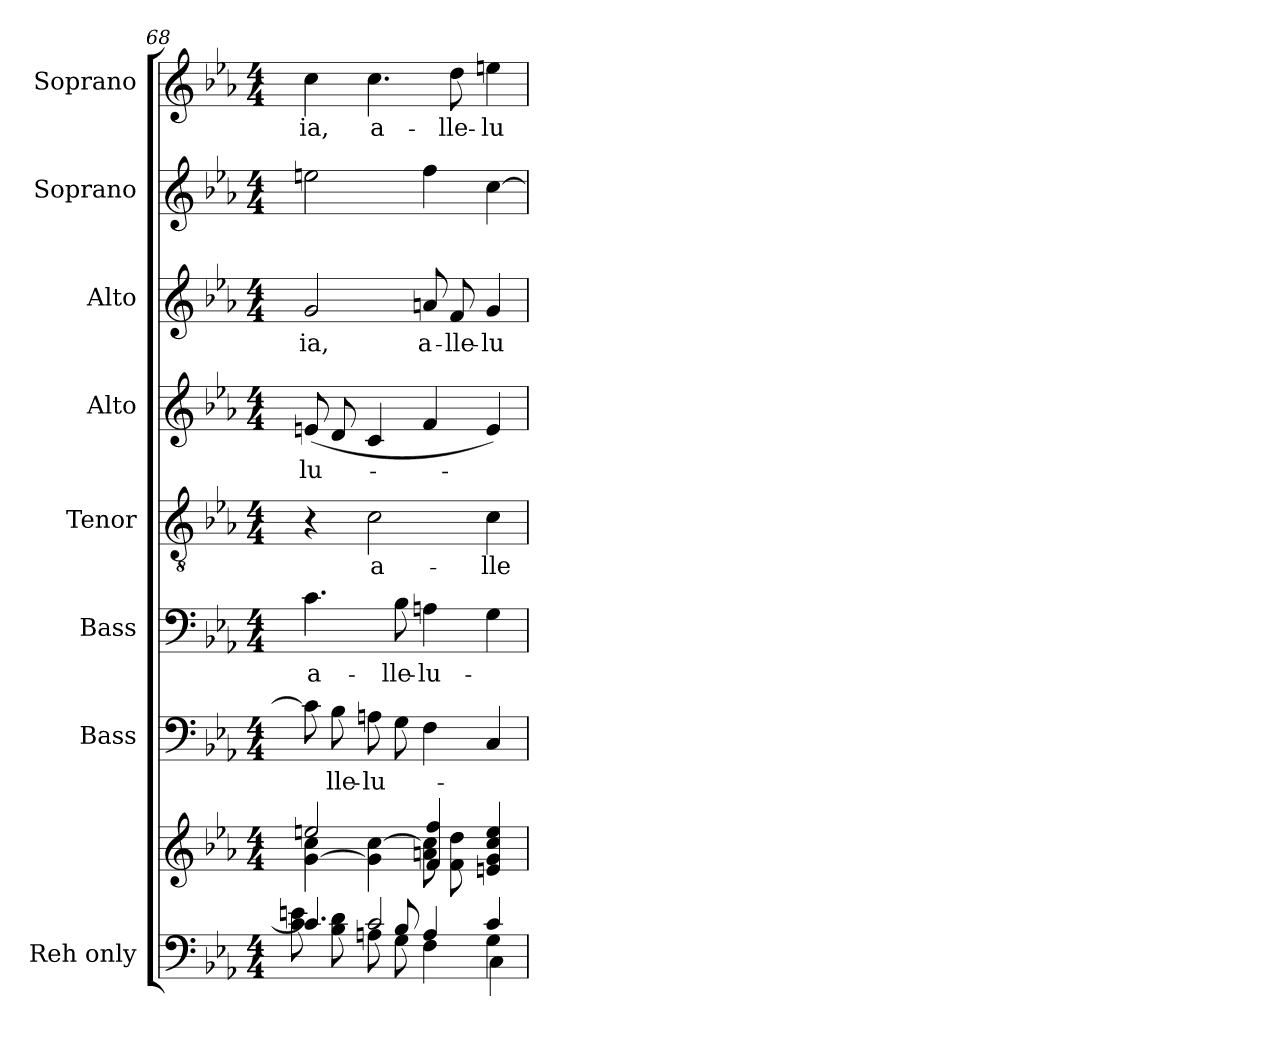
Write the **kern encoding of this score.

**kern	**kern	**kern	**text	**kern	**text	**kern	**text	**kern	**text	**kern	**text	**kern	**kern	**text
*part8	*part8	*part7	*part7	*part6	*part6	*part5	*part5	*part4	*part4	*part3	*part3	*part2	*part1	*part1
*staff9	*staff8	*staff7	*staff7	*staff6	*staff6	*staff5	*staff5	*staff4	*staff4	*staff3	*staff3	*staff2	*staff1	*staff1
*I"Reh only	*	*I"Bass	*	*I"Bass	*	*I"Tenor	*	*I"Alto	*	*I"Alto	*	*I"Soprano	*I"Soprano	*
*I'Reh only	*	*I'B.	*	*I'B.	*	*I'T.	*	*I'A.	*	*I'A.	*	*I'S.	*I'S.	*
*clefF4	*clefG2	*clefF4	*	*clefF4	*	*clefGv2	*	*clefG2	*	*clefG2	*	*clefG2	*clefG2	*
*	*	*	*	*	*	*ITrd7c12	*	*	*	*	*	*	*	*
*k[b-e-a-]	*k[b-e-a-]	*k[b-e-a-]	*	*k[b-e-a-]	*	*k[b-e-a-]	*	*k[b-e-a-]	*	*k[b-e-a-]	*	*k[b-e-a-]	*k[b-e-a-]	*
*E-:	*E-:	*E-:	*	*E-:	*	*E-:	*	*E-:	*	*E-:	*	*E-:	*E-:	*
*M4/4	*M4/4	*M4/4	*	*M4/4	*	*M4/4	*	*M4/4	*	*M4/4	*	*M4/4	*M4/4	*
=68	=68	=68	=68	=68	=68	=68	=68	=68	=68	=68	=68	=68	=68	=68
*^	*^	*	*	*	*	*	*	*	*	*	*	*	*	*
*	*^	*	*	*	*	*	*	*	*	*	*	*	*	*	*	*
!	!	!	!	!	!	!	!	!LO:LY:b:color=#000000	!	!	!	!	!	!	!	!	!
!	!	!	!	!	!	!	!	!	!	!	!	!LO:LY:b:color=#000000	!	!	!	!	!
!	!	!	!	!	!	!	!	!	!	!	!	!	!	!LO:LY:b:color=#000000	!	!	!
!	!	!	!	!	!	!	!	!	!	!	!	!	!	!	!	!	!LO:LY:b:color=#000000
4ryy	4.ci/]	8ci\ 8eni	[4gi\ 4cci	2eeni/	8ci\]	.	4.ci\	a-	4r	.	(8eni/	-lu-	2gi/	-ia,	2eeni\	4cci\	-ia,
!	!	!	!	!	!	!LO:LY:b:color=#000000	!	!	!	!	!	!	!	!	!	!	!
.	.	8B-i\ 8di	.	.	8B-i\	-lle-	.	.	.	.	8di/	.	.	.	.	.	.
!	!	!	!	!	!	!LO:LY:b:color=#000000	!	!	!	!	!	!	!	!	!	!	!
!	!	!	!	!	!	!	!	!	!	!LO:LY:b:color=#000000	!	!	!	!	!	!	!
!	!	!	!	!	!	!	!	!	!	!	!	!	!	!	!	!	!LO:LY:b:color=#000000
2ci/	.	8Ani\	4gi\] [4cci	.	8Ani\	-lu-	.	.	2Ci\	a-	4ci/	.	.	.	.	4.cci\	a-
!	!	!	!	!	!	!	!	!LO:LY:b:color=#000000	!	!	!	!	!	!	!	!	!
.	8B-i/	8Gi\	.	.	8Gi\	.	8B-i\	-lle-	.	.	.	.	.	.	.	.	.
!	!	!	!	!	!	!	!	!LO:LY:b:color=#000000	!	!	!	!	!	!	!	!	!
!	!	!	!	!	!	!	!	!	!	!	!	!	!	!LO:LY:b:color=#000000	!	!	!
.	4Ai/	4Fi\	8ani\ 8cci]	4fi/ 4ffi	4Fi\	.	4Ani\	-lu-	.	.	4fi/	.	8ani/	a-	4ffi\	.	.
!	!	!	!	!	!	!	!	!	!	!	!	!	!	!LO:LY:b:color=#000000	!	!	!
!	!	!	!	!	!	!	!	!	!	!	!	!	!	!	!	!	!LO:LY:b:color=#000000
.	.	.	8fi\ 8ddi	.	.	.	.	.	.	.	.	.	8fi/	-lle-	.	8ddi\	-lle-
!	!	!	!	!	!	!	!	!	!	!LO:LY:b:color=#000000	!	!	!	!	!	!	!
!	!	!	!	!	!	!	!	!	!	!	!	!	!	!LO:LY:b:color=#000000	!	!	!
!	!	!	!	!	!	!	!	!	!	!	!	!	!	!	!	!	!LO:LY:b:color=#000000
4ci/	4Gi\	4Ci\	4eni/ 4gi 4cci 4eei	4ryy	4Ci/	.	4Gi\	.	4Ci\	-lle-	4ei/)	.	4gi/	-lu-	[4cci\	4eeni\	-lu-
*v	*v	*v	*	*	*	*	*	*	*	*	*	*	*	*	*	*	*
*	*v	*v	*	*	*	*	*	*	*	*	*	*	*	*	*
=	=	=	=	=	=	=	=	=	=	=	=	=	=	=
*-	*-	*-	*-	*-	*-	*-	*-	*-	*-	*-	*-	*-	*-	*-
